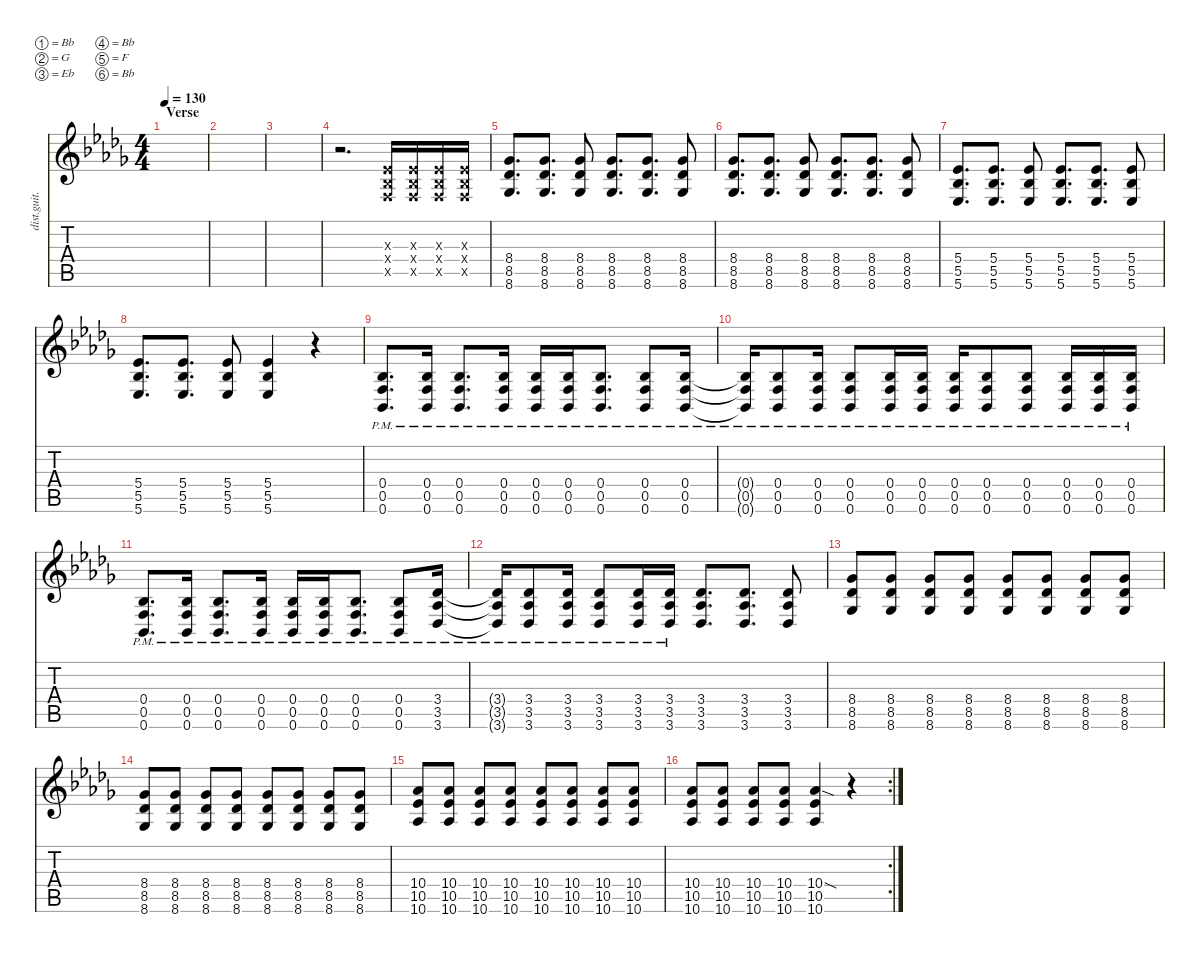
\defaultSystemsLayout 4
\hideDynamics
\bracketExtendMode nobrackets
\otherSystemsTrackNameOrientation horizontal
\track ("Guitar R" "dist.guit.") {instrument distortionguitar}
\staff {score tabs}
\tuning (Bb3 G3 Eb3 Bb2 F2 Bb1)
\ts (4 4)
\section ("" "Verse")
\tempo 130
\clef g2
\ks bbminor
|
|
|
r.2{d} (0.5{x acc forcenatural} 0.4{x acc b} 0.3{x acc b}).16 (0.5{x acc forcenatural} 0.4{x acc b} 0.3{x acc b}).16 (0.5{x acc forcenatural} 0.4{x acc b} 0.3{x acc b}).16 (0.5{x acc forcenatural} 0.4{x acc b} 0.3{x acc b}).16 |
(8.4{acc b} 8.5{acc b} 8.6{acc b}).8{d} (8.4{acc b} 8.5{acc b} 8.6{acc b}).8{d} (8.4{acc b} 8.5{acc b} 8.6{acc b}).8 (8.4{acc b} 8.5{acc b} 8.6{acc b}).8{d} (8.4{acc b} 8.5{acc b} 8.6{acc b}).8{d} (8.4{acc b} 8.5{acc b} 8.6{acc b}).8 |
(8.4{acc b} 8.5{acc b} 8.6{acc b}).8{d} (8.4{acc b} 8.5{acc b} 8.6{acc b}).8{d} (8.4{acc b} 8.5{acc b} 8.6{acc b}).8 (8.4{acc b} 8.5{acc b} 8.6{acc b}).8{d} (8.4{acc b} 8.5{acc b} 8.6{acc b}).8{d} (8.4{acc b} 8.5{acc b} 8.6{acc b}).8 |
(5.4{acc b} 5.5{acc b} 5.6{acc b}).8{d} (5.4{acc b} 5.5{acc b} 5.6{acc b}).8{d} (5.4{acc b} 5.5{acc b} 5.6{acc b}).8 (5.4{acc b} 5.5{acc b} 5.6{acc b}).8{d} (5.4{acc b} 5.5{acc b} 5.6{acc b}).8{d} (5.4{acc b} 5.5{acc b} 5.6{acc b}).8 |
(5.4{acc b} 5.5{acc b} 5.6{acc b}).8{d} (5.4{acc b} 5.5{acc b} 5.6{acc b}).8{d} (5.4{acc b} 5.5{acc b} 5.6{acc b}).8 (5.4{acc b} 5.5{acc b} 5.6{acc b}).4 r.4 |
(0.4{pm acc b} 0.5{acc forcenatural} 0.6{acc b}).8{d} (0.6{acc b} 0.5{acc forcenatural} 0.4{pm acc b}).16 (0.4{pm acc b} 0.5{acc forcenatural} 0.6{acc b}).8{d} (0.6{acc b} 0.5{acc forcenatural} 0.4{pm acc b}).16 (0.6{acc b} 0.5{acc forcenatural} 0.4{pm acc b}).16 (0.6{acc b} 0.5{acc forcenatural} 0.4{pm acc b}).16 (0.6{acc b} 0.5{acc forcenatural} 0.4{pm acc b}).8{d} (0.6{acc b} 0.5{acc forcenatural} 0.4{pm acc b}).8 (0.6{acc b} 0.5{acc forcenatural} 0.4{pm acc b}).16 |
(0.6{t acc b} 0.5{t acc forcenatural} 0.4{pm t acc b}).16 (0.6{acc b} 0.5{acc forcenatural} 0.4{pm acc b}).8 (0.6{acc b} 0.5{acc forcenatural} 0.4{pm acc b}).16 (0.6{acc b} 0.5{acc forcenatural} 0.4{pm acc b}).8 (0.6{acc b} 0.5{acc forcenatural} 0.4{pm acc b}).16 (0.6{acc b} 0.5{acc forcenatural} 0.4{pm acc b}).16 (0.6{acc b} 0.5{acc forcenatural} 0.4{pm acc b}).16 (0.6{acc b} 0.5{acc forcenatural} 0.4{pm acc b}).8 (0.6{acc b} 0.5{acc forcenatural} 0.4{pm acc b}).8 (0.6{acc b} 0.5{acc forcenatural} 0.4{pm acc b}).16 (0.6{acc b} 0.5{acc forcenatural} 0.4{pm acc b}).16 (0.6{acc b} 0.5{acc forcenatural} 0.4{pm acc b}).16 |
(0.4{pm acc b} 0.5{acc forcenatural} 0.6{acc b}).8{d} (0.6{acc b} 0.5{acc forcenatural} 0.4{pm acc b}).16 (0.4{pm acc b} 0.5{acc forcenatural} 0.6{acc b}).8{d} (0.6{acc b} 0.5{acc forcenatural} 0.4{pm acc b}).16 (0.6{acc b} 0.5{acc forcenatural} 0.4{pm acc b}).16 (0.6{acc b} 0.5{acc forcenatural} 0.4{pm acc b}).16 (0.6{acc b} 0.5{acc forcenatural} 0.4{pm acc b}).8{d} (0.6{acc b} 0.5{acc forcenatural} 0.4{pm acc b}).8 (3.6{acc b} 3.5{acc b} 3.4{pm acc b}).16 |
(3.6{t acc b} 3.5{t acc b} 3.4{pm t acc b}).16 (3.6{acc b} 3.5{acc b} 3.4{pm acc b}).8 (3.6{acc b} 3.5{acc b} 3.4{pm acc b}).16 (3.6{acc b} 3.5{acc b} 3.4{pm acc b}).8 (3.6{acc b} 3.5{acc b} 3.4{pm acc b}).16 (3.6{acc b} 3.5{acc b} 3.4{pm acc b}).16 (3.6{acc b} 3.5{acc b} 3.4{acc b}).8{d} (3.6{acc b} 3.5{acc b} 3.4{acc b}).8{d} (3.6{acc b} 3.5{acc b} 3.4{acc b}).8 |
(8.4{acc b} 8.5{acc b} 8.6{acc b}).8 (8.4{acc b} 8.5{acc b} 8.6{acc b}).8 (8.4{acc b} 8.5{acc b} 8.6{acc b}).8 (8.4{acc b} 8.5{acc b} 8.6{acc b}).8 (8.4{acc b} 8.5{acc b} 8.6{acc b}).8 (8.4{acc b} 8.5{acc b} 8.6{acc b}).8 (8.4{acc b} 8.5{acc b} 8.6{acc b}).8 (8.4{acc b} 8.5{acc b} 8.6{acc b}).8 |
(8.4{acc b} 8.5{acc b} 8.6{acc b}).8 (8.4{acc b} 8.5{acc b} 8.6{acc b}).8 (8.4{acc b} 8.5{acc b} 8.6{acc b}).8 (8.4{acc b} 8.5{acc b} 8.6{acc b}).8 (8.4{acc b} 8.5{acc b} 8.6{acc b}).8 (8.4{acc b} 8.5{acc b} 8.6{acc b}).8 (8.4{acc b} 8.5{acc b} 8.6{acc b}).8 (8.4{acc b} 8.5{acc b} 8.6{acc b}).8 |
(10.4{acc b} 10.5{acc b} 10.6{acc b}).8 (10.4{acc b} 10.5{acc b} 10.6{acc b}).8 (10.4{acc b} 10.5{acc b} 10.6{acc b}).8 (10.4{acc b} 10.5{acc b} 10.6{acc b}).8 (10.4{acc b} 10.5{acc b} 10.6{acc b}).8 (10.4{acc b} 10.5{acc b} 10.6{acc b}).8 (10.4{acc b} 10.5{acc b} 10.6{acc b}).8 (10.4{acc b} 10.5{acc b} 10.6{acc b}).8 |
\rc 2
(10.4{acc b} 10.5{acc b} 10.6{acc b}).8 (10.4{acc b} 10.5{acc b} 10.6{acc b}).8 (10.4{acc b} 10.5{acc b} 10.6{acc b}).8 (10.4{acc b} 10.5{acc b} 10.6{acc b}).8 (10.4{sod acc b} 10.5{acc b} 10.6{acc b}).4 r.4
